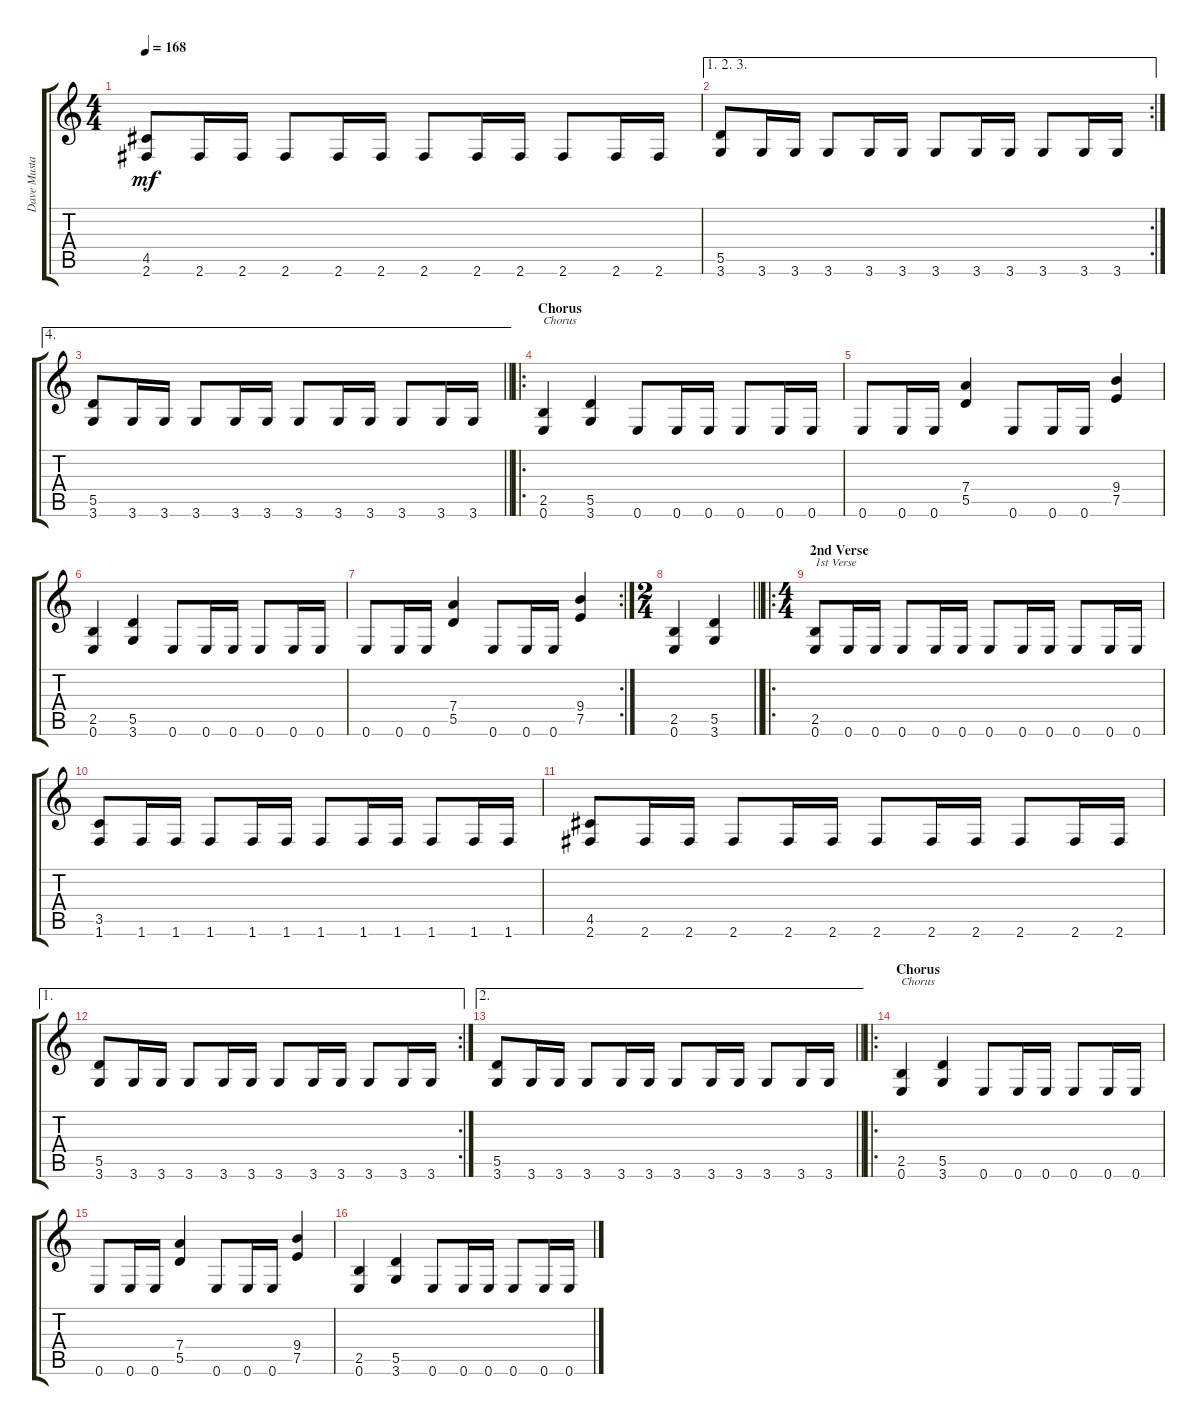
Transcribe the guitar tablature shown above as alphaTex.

\track ("Dave Mustaine" "Dave Musta") {instrument distortionguitar}
\staff {score tabs}
\tuning (E4 B3 G3 D3 A2 E2) {hide}
\ts (4 4)
\tempo 168
\clef g2
\ks c
(4.5 2.6).8{dy mf} 2.6.16 2.6.16 2.6.8 2.6.16 2.6.16 2.6.8 2.6.16 2.6.16 2.6.8 2.6.16 2.6.16 |
\ae (1 2 3)
\rc 2
(5.5 3.6).8 3.6.16 3.6.16 3.6.8 3.6.16 3.6.16 3.6.8 3.6.16 3.6.16 3.6.8 3.6.16 3.6.16 |
\ae 4
\barLineRight lightlight
(5.5 3.6).8 3.6.16 3.6.16 3.6.8 3.6.16 3.6.16 3.6.8 3.6.16 3.6.16 3.6.8 3.6.16 3.6.16 |
\ro
\section ("" "Chorus")
(2.5 0.6).4{txt "Chorus"} (5.5 3.6).4 0.6.8 0.6.16 0.6.16 0.6.8 0.6.16 0.6.16 |
0.6.8 0.6.16 0.6.16 (7.4 5.5).4 0.6.8 0.6.16 0.6.16 (9.4 7.5).4 |
(2.5 0.6).4 (5.5 3.6).4 0.6.8 0.6.16 0.6.16 0.6.8 0.6.16 0.6.16 |
\rc 2
0.6.8 0.6.16 0.6.16 (7.4 5.5).4 0.6.8 0.6.16 0.6.16 (9.4 7.5).4 |
\ts (2 4)
\barLineRight lightlight
(2.5 0.6).4 (5.5 3.6).4 |
\ro
\ts (4 4)
\section ("" "2nd Verse")
(2.5 0.6).8{txt "1st Verse"} 0.6.16 0.6.16 0.6.8 0.6.16 0.6.16 0.6.8 0.6.16 0.6.16 0.6.8 0.6.16 0.6.16 |
(3.5 1.6).8 1.6.16 1.6.16 1.6.8 1.6.16 1.6.16 1.6.8 1.6.16 1.6.16 1.6.8 1.6.16 1.6.16 |
(4.5 2.6).8 2.6.16 2.6.16 2.6.8 2.6.16 2.6.16 2.6.8 2.6.16 2.6.16 2.6.8 2.6.16 2.6.16 |
\ae 1
\rc 2
(5.5 3.6).8 3.6.16 3.6.16 3.6.8 3.6.16 3.6.16 3.6.8 3.6.16 3.6.16 3.6.8 3.6.16 3.6.16 |
\ae 2
\barLineRight lightlight
(5.5 3.6).8 3.6.16 3.6.16 3.6.8 3.6.16 3.6.16 3.6.8 3.6.16 3.6.16 3.6.8 3.6.16 3.6.16 |
\ro
\section ("" "Chorus")
(2.5 0.6).4{txt "Chorus"} (5.5 3.6).4 0.6.8 0.6.16 0.6.16 0.6.8 0.6.16 0.6.16 |
0.6.8 0.6.16 0.6.16 (7.4 5.5).4 0.6.8 0.6.16 0.6.16 (9.4 7.5).4 |
(2.5 0.6).4 (5.5 3.6).4 0.6.8 0.6.16 0.6.16 0.6.8 0.6.16 0.6.16
